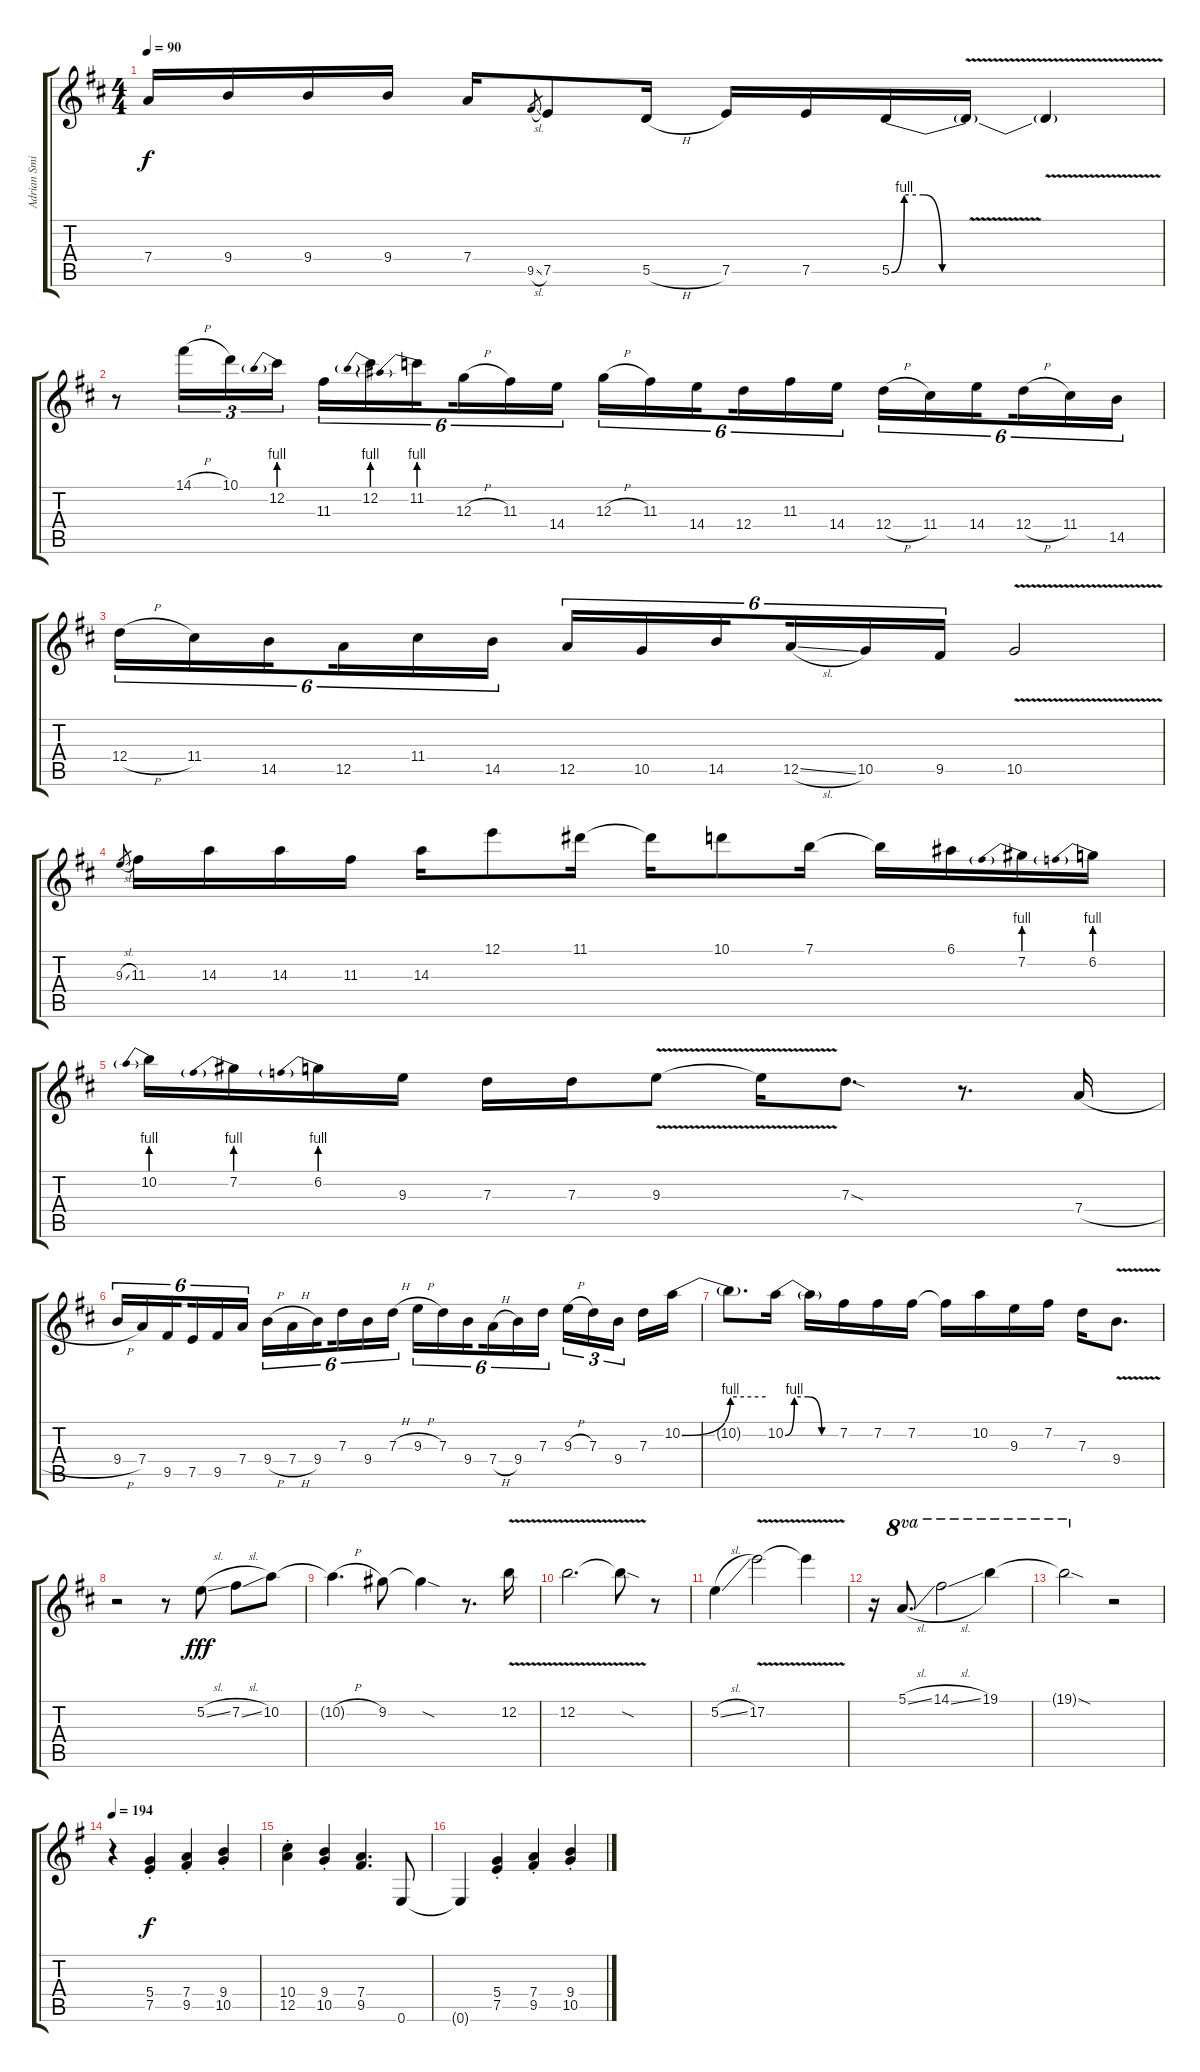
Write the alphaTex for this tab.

\track ("Adrian Smith" "Adrian Smi") {instrument acousticguitarnylon}
\staff {score tabs}
\tuning (E4 B3 G3 D3 A2 E2) {hide}
\ts (4 4)
\tempo 90
\clef g2
\ks d
7.4.16{dy f} 9.4.16 9.4.16 9.4.16 7.4.16 9.5{sl}.8{gr} 7.5.8 5.5{h}.16 7.5.16 7.5.16 5.5{be (custom 0 0 10 4 25 4 40 0 60 0)}.16 5.5{v t}.16 5.5{v t}.4 |
r.8 14.1{h}.16{tu (3 2)} 10.1.16{tu (3 2)} 12.2{be (prebend 0 4 60 4)}.16{tu (3 2)} 11.3.16{tu (6 4)} 12.2{be (prebend 0 4 60 4)}.16{tu (6 4)} 11.2{be (prebend 0 4 60 4)}.16{tu (6 4) beam splitsecondary} 12.3{h}.16{tu (6 4)} 11.3.16{tu (6 4)} 14.4.16{tu (6 4)} 12.3{h}.16{tu (6 4)} 11.3.16{tu (6 4)} 14.4.16{tu (6 4) beam splitsecondary} 12.4.16{tu (6 4)} 11.3.16{tu (6 4)} 14.4.16{tu (6 4)} 12.4{h}.16{tu (6 4)} 11.4.16{tu (6 4)} 14.4.16{tu (6 4) beam splitsecondary} 12.4{h}.16{tu (6 4)} 11.4.16{tu (6 4)} 14.5.16{tu (6 4)} |
12.4{h}.16{tu (6 4)} 11.4.16{tu (6 4)} 14.5.16{tu (6 4) beam splitsecondary} 12.5.16{tu (6 4)} 11.4.16{tu (6 4)} 14.5.16{tu (6 4)} 12.5.16{tu (6 4)} 10.5.16{tu (6 4)} 14.5.16{tu (6 4) beam splitsecondary} 12.5{sl}.16{tu (6 4)} 10.5.16{tu (6 4)} 9.5.16{tu (6 4)} 10.5{v}.2 |
9.3{sl}.8{gr} 11.3.16 14.3.16 14.3.16 11.3.16 14.3.16 12.1.8 11.1.16 11.1{t}.16 10.1.8 7.1.16 7.1{t}.16 6.1.16 7.2{be (prebend 0 4 60 4)}.16 6.2{be (prebend 0 4 60 4)}.16 |
10.2{be (prebend 0 4 60 4)}.16 7.2{be (prebend 0 4 60 4)}.16 6.2{be (prebend 0 4 60 4)}.16 9.3.16 7.3.16 7.3.16 9.3{v}.8 9.3{v t}.16 7.3{sod}.8{d} r.8{d} 7.4{h}.16 |
9.4{h}.16{tu (6 4)} 7.4.16{tu (6 4)} 9.5.16{tu (6 4) beam splitsecondary} 7.5.16{tu (6 4)} 9.5.16{tu (6 4)} 7.4.16{tu (6 4)} 9.4{h}.16{tu (6 4)} 7.4{h}.16{tu (6 4)} 9.4.16{tu (6 4) beam splitsecondary} 7.3.16{tu (6 4)} 9.4.16{tu (6 4)} 7.3{h}.16{tu (6 4)} 9.3{h}.16{tu (6 4)} 7.3.16{tu (6 4)} 9.4.16{tu (6 4) beam splitsecondary} 7.4{h}.16{tu (6 4)} 9.4.16{tu (6 4)} 7.3.16{tu (6 4)} 9.3{h}.16{tu (3 2)} 7.3.16{tu (3 2)} 9.4.16{tu (3 2) beam splitsecondary} 7.3.16 10.2{be (bend 0 0 60 4)}.16 |
10.2{be (hold 0 4 60 4) t}.8{d} 10.2{be (custom 0 0 10 4 25 4 40 0 60 0)}.16 10.2{t}.16 7.2.16 7.2.16 7.2.16 7.2{t}.16 10.2.16 9.3.16 7.2.16 7.3.16 9.4{v}.8{d} |
r.2 r.8 5.2{sl}.8{dy fff} 7.2{sl}.8 10.2.8 |
10.2{h t}.4{d} 9.2.8 9.2{sod t}.4 r.8{d} 12.2{v}.16 |
12.2{v}.2{d} 12.2{sod t}.8 r.8 |
5.2{sl}.4 17.2{v}.2 17.2{v t}.4 |
r.16 5.1{sl}.8{d ot 8va} 14.1{sl}.2{ot 8va} 19.1.4{ot 8va} |
19.1{sod t}.2{ot 8va} r.2 |
\tempo 194
\ks g
r.4 (5.4{st} 7.5{st}).4{dy f} (7.4{st} 9.5{st}).4 (9.4{st} 10.5{st}).4 |
(10.4{st} 12.5{st}).4 (9.4{st} 10.5{st}).4 (7.4 9.5).4{d} 0.6.8 |
0.6{t}.4 (5.4{st} 7.5{st}).4 (7.4{st} 9.5{st}).4 (9.4{st} 10.5{st}).4
